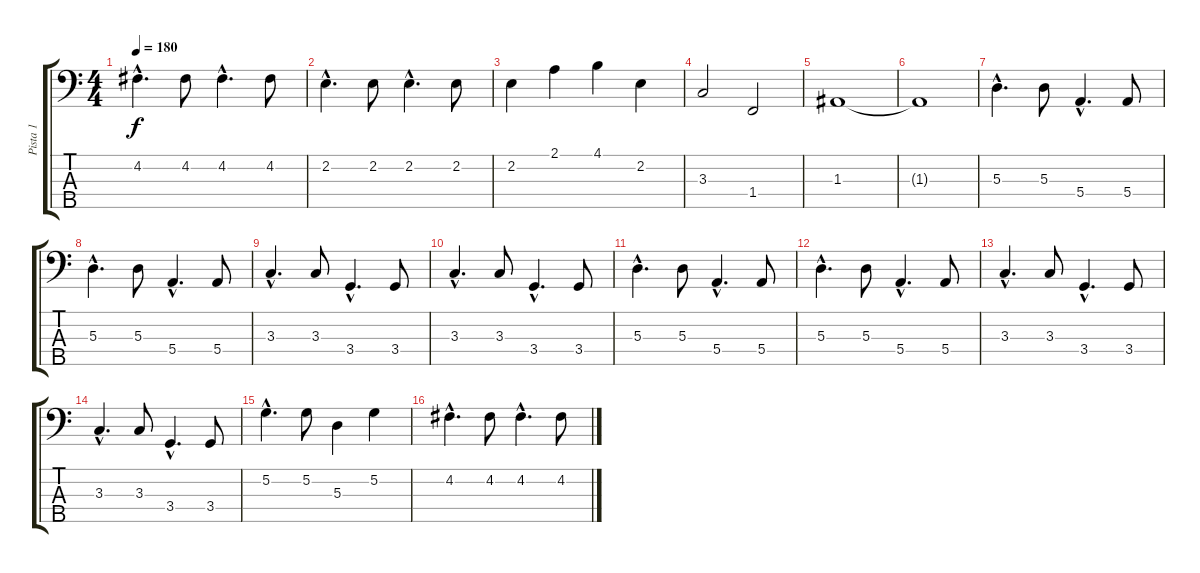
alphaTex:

\track ("Pista 1" "Pista 1") {instrument acousticbass}
\staff {score tabs}
\tuning (G2 D2 A1 E1 B0) {hide}
\ts (4 4)
\tempo 180
\clef f4
\ks c
4.2{hac}.4{d dy f} 4.2.8 4.2{hac}.4{d} 4.2.8 |
2.2{hac}.4{d} 2.2.8 2.2{hac}.4{d} 2.2.8 |
2.2.4 2.1.4 4.1.4 2.2.4 |
3.3.2 1.4.2 |
1.3.1 |
1.3{t}.1 |
5.3{hac}.4{d} 5.3.8 5.4{hac}.4{d} 5.4.8 |
5.3{hac}.4{d} 5.3.8 5.4{hac}.4{d} 5.4.8 |
3.3{hac}.4{d} 3.3.8 3.4{hac}.4{d} 3.4.8 |
3.3{hac}.4{d} 3.3.8 3.4{hac}.4{d} 3.4.8 |
5.3{hac}.4{d} 5.3.8 5.4{hac}.4{d} 5.4.8 |
5.3{hac}.4{d} 5.3.8 5.4{hac}.4{d} 5.4.8 |
3.3{hac}.4{d} 3.3.8 3.4{hac}.4{d} 3.4.8 |
3.3{hac}.4{d} 3.3.8 3.4{hac}.4{d} 3.4.8 |
5.2{hac}.4{d} 5.2.8 5.3.4 5.2.4 |
4.2{hac}.4{d} 4.2.8 4.2{hac}.4{d} 4.2.8
